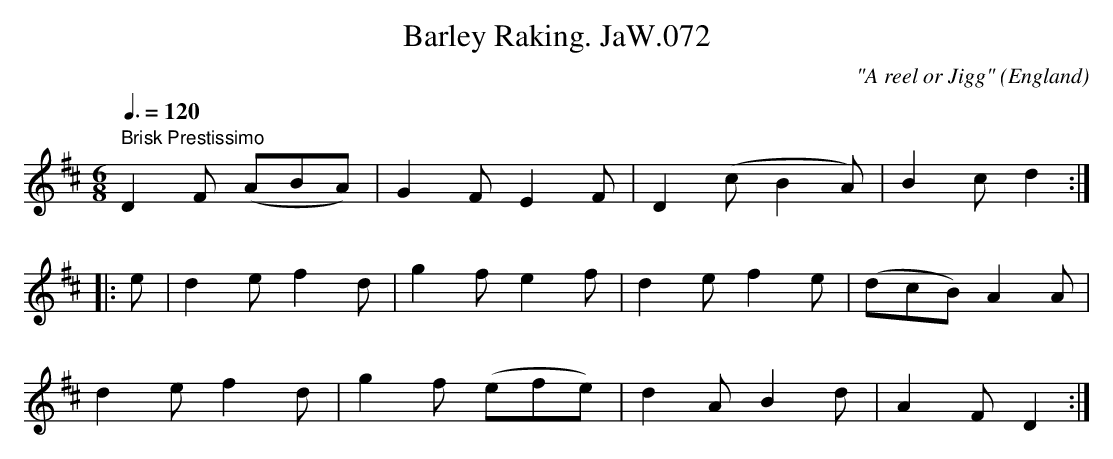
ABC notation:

X:1
T:Barley Raking. JaW.072
C:"A reel or Jigg"
L:1/8
M:6/8
O:England
Q:3/8=120
K:D
" Brisk Prestissimo"D2F (ABA)|G2F E2F|D2 (cB2A)|B2cd2:|!
|:e|d2ef2d|g2fe2f|d2ef2e(|dcB) A2A|!
d2ef2d|g2f (efe)|d2AB2d|A2FD2:|
